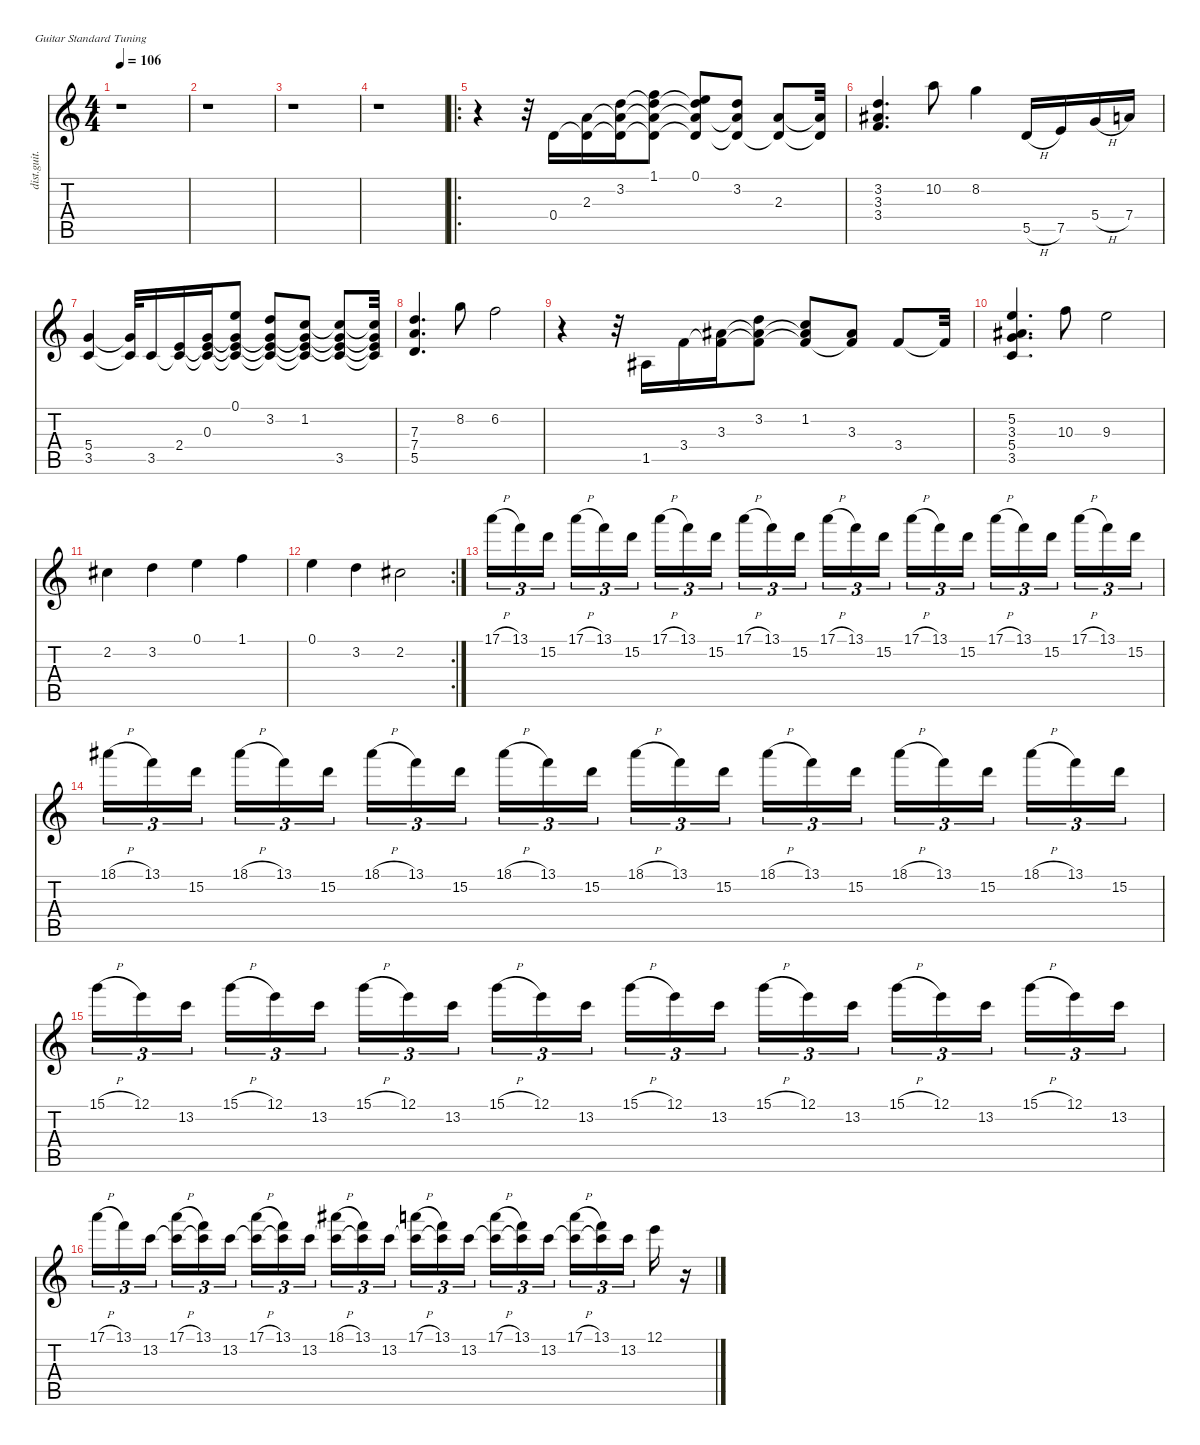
\defaultSystemsLayout 4
\hideDynamics
\bracketExtendMode nobrackets
\track ("Randy Rhoads (Solo)" "dist.guit.") {solo instrument distortionguitar}
\staff {score tabs}
\tuning (E4 B3 G3 D3 A2 E2)
\ts (4 4)
\tempo 106
\clef g2
\ks c
r.1{dy f beam Down} |
r.1{beam Down} |
r.1{beam Down} |
r.1{beam Down} |
\ro
r.4{beam Down} r.32{beam Down} 0.4.16{beam Up} (2.3 0.4{t}).16{beam Up} (3.2 2.3{t} 0.4{t}).16{beam Up} (1.1 3.2{t} 2.3{t} 0.4{t}).8{beam Up} (0.1 3.2{t} 2.3{t} 0.4{t}).8{beam Up} (3.2 2.3{t} 0.4{t}).8{beam Up} (2.3 0.4{t}).8{beam Up} (2.3{t} 0.4{t}).32{beam Up} |
(3.2 3.3{acc #} 3.4).4{d beam Up} 10.2.8{beam Down} 8.2.4{beam Down} 5.5{h}.16{beam Up} 7.5.16{beam Up} 5.4{h}.16{beam Up} 7.4.16{beam Up} |
(5.4 3.5).4{beam Up} (5.4{t} 3.5{t}).32{beam Up} 3.5.16{beam Up} (2.4 3.5{t}).16{beam Up} (0.3 2.4{t} 3.5{t}).16{beam Up} (0.1 2.4{t} 3.5{t} 0.3{t}).8{beam Up} (3.2 2.4{t} 3.5{t} 0.3{t}).8{beam Up} (1.2 2.4{t} 3.5{t} 0.3{t}).8{beam Up} (2.4{t} 3.5 1.2{t} 0.3{t}).8{beam Up} (1.2{t} 0.3{t} 2.4{t} 3.5{t}).32{beam Up} |
(7.3 7.4 5.5).4{d beam Up} 8.2.8{beam Down} 6.2.2{beam Down} |
r.4{beam Down} r.32{beam Down} 1.5{acc #}.16{beam Up} 3.4.16{beam Up} (3.3{acc #} 3.4{t}).16{beam Up} (3.2 3.3{t acc #} 3.4{t}).8{beam Up} (1.2 3.3{t acc #} 3.4{t}).8{beam Up} (3.3{acc #} 3.4{t}).8{beam Up} 3.4.8{beam Up} 3.4{t}.32{beam Up} |
(5.2 3.3{acc #} 5.4 3.5).4{d beam Up} 10.3.8{beam Down} 9.3.2{beam Down} |
2.2{acc #}.4{beam Down} 3.2.4{beam Down} 0.1.4{beam Down} 1.1.4{beam Down} |
\rc 2
0.1.4{beam Down} 3.2.4{beam Down} 2.2{acc #}.2{beam Down} |
17.1{h}.16{tu (3 2) beam Down} 13.1.16{tu (3 2) beam Down} 15.2.16{tu (3 2) beam Down} 17.1{h}.16{tu (3 2) beam Down} 13.1.16{tu (3 2) beam Down} 15.2.16{tu (3 2) beam Down} 17.1{h}.16{tu (3 2) beam Down} 13.1.16{tu (3 2) beam Down} 15.2.16{tu (3 2) beam Down} 17.1{h}.16{tu (3 2) beam Down} 13.1.16{tu (3 2) beam Down} 15.2.16{tu (3 2) beam Down} 17.1{h}.16{tu (3 2) beam Down} 13.1.16{tu (3 2) beam Down} 15.2.16{tu (3 2) beam Down} 17.1{h}.16{tu (3 2) beam Down} 13.1.16{tu (3 2) beam Down} 15.2.16{tu (3 2) beam Down} 17.1{h}.16{tu (3 2) beam Down} 13.1.16{tu (3 2) beam Down} 15.2.16{tu (3 2) beam Down} 17.1{h}.16{tu (3 2) beam Down} 13.1.16{tu (3 2) beam Down} 15.2.16{tu (3 2) beam Down} |
18.1{h acc #}.16{tu (3 2) beam Down} 13.1.16{tu (3 2) beam Down} 15.2.16{tu (3 2) beam Down} 18.1{h acc #}.16{tu (3 2) beam Down} 13.1.16{tu (3 2) beam Down} 15.2.16{tu (3 2) beam Down} 18.1{h acc #}.16{tu (3 2) beam Down} 13.1.16{tu (3 2) beam Down} 15.2.16{tu (3 2) beam Down} 18.1{h acc #}.16{tu (3 2) beam Down} 13.1.16{tu (3 2) beam Down} 15.2.16{tu (3 2) beam Down} 18.1{h acc #}.16{tu (3 2) beam Down} 13.1.16{tu (3 2) beam Down} 15.2.16{tu (3 2) beam Down} 18.1{h acc #}.16{tu (3 2) beam Down} 13.1.16{tu (3 2) beam Down} 15.2.16{tu (3 2) beam Down} 18.1{h acc #}.16{tu (3 2) beam Down} 13.1.16{tu (3 2) beam Down} 15.2.16{tu (3 2) beam Down} 18.1{h acc #}.16{tu (3 2) beam Down} 13.1.16{tu (3 2) beam Down} 15.2.16{tu (3 2) beam Down} |
15.1{h}.16{tu (3 2) beam Down} 12.1.16{tu (3 2) beam Down} 13.2.16{tu (3 2) beam Down} 15.1{h}.16{tu (3 2) beam Down} 12.1.16{tu (3 2) beam Down} 13.2.16{tu (3 2) beam Down} 15.1{h}.16{tu (3 2) beam Down} 12.1.16{tu (3 2) beam Down} 13.2.16{tu (3 2) beam Down} 15.1{h}.16{tu (3 2) beam Down} 12.1.16{tu (3 2) beam Down} 13.2.16{tu (3 2) beam Down} 15.1{h}.16{tu (3 2) beam Down} 12.1.16{tu (3 2) beam Down} 13.2.16{tu (3 2) beam Down} 15.1{h}.16{tu (3 2) beam Down} 12.1.16{tu (3 2) beam Down} 13.2.16{tu (3 2) beam Down} 15.1{h}.16{tu (3 2) beam Down} 12.1.16{tu (3 2) beam Down} 13.2.16{tu (3 2) beam Down} 15.1{h}.16{tu (3 2) beam Down} 12.1.16{tu (3 2) beam Down} 13.2.16{tu (3 2) beam Down} |
17.1{h}.16{tu (3 2) beam Down} 13.1.16{tu (3 2) beam Down} 13.2.16{tu (3 2) beam Down} (17.1{h} 13.2{t}).16{tu (3 2) beam Down} (13.1 13.2{t}).16{tu (3 2) beam Down} 13.2.16{tu (3 2) beam Down} (17.1{h} 13.2{t}).16{tu (3 2) beam Down} (13.1 13.2{t}).16{tu (3 2) beam Down} 13.2.16{tu (3 2) beam Down} (18.1{h acc #} 13.2{t}).16{tu (3 2) beam Down} (13.1 13.2{t}).16{tu (3 2) beam Down} 13.2.16{tu (3 2) beam Down} (17.1{h} 13.2{t}).16{tu (3 2) beam Down} (13.1 13.2{t}).16{tu (3 2) beam Down} 13.2.16{tu (3 2) beam Down} (17.1{h} 13.2{t}).16{tu (3 2) beam Down} (13.1 13.2{t}).16{tu (3 2) beam Down} 13.2.16{tu (3 2) beam Down} (17.1{h} 13.2{t}).16{tu (3 2) beam Down} (13.1 13.2{t}).16{tu (3 2) beam Down} 13.2.16{tu (3 2) beam Down} 12.1.16{beam Down} r.16{beam Down}
